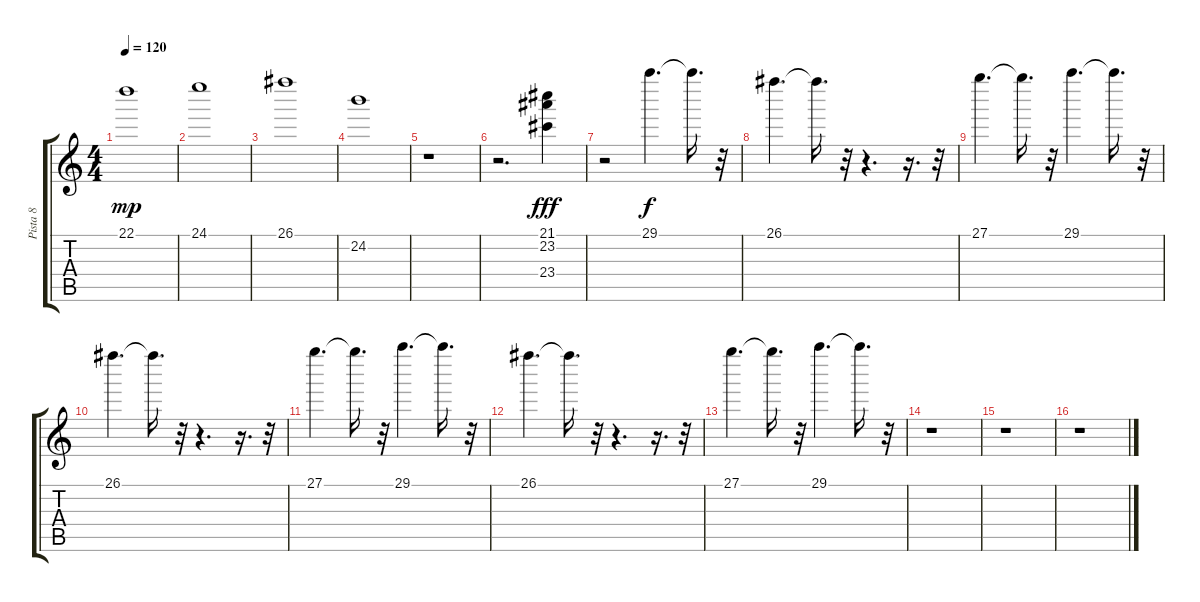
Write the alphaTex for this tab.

\track ("Pista 8" "Pista 8") {instrument overdrivenguitar}
\staff {score tabs}
\tuning (E4 B3 G3 D3 A2 E2) {hide}
\ts (4 4)
\tempo 120
\clef g2
\ks c
22.1.1{dy mp} |
24.1.1 |
26.1.1 |
24.2.1 |
r.1 |
r.2{d} (21.1 23.2 23.4).4{dy fff} |
r.2 29.1.4{d dy f} 29.1{t}.16{d} r.32 |
26.1.4{d} 26.1{t}.16{d} r.32 r.4{d} r.16{d} r.32 |
27.1.4{d} 27.1{t}.16{d} r.32 29.1.4{d} 29.1{t}.16{d} r.32 |
26.1.4{d} 26.1{t}.16{d} r.32 r.4{d} r.16{d} r.32 |
27.1.4{d} 27.1{t}.16{d} r.32 29.1.4{d} 29.1{t}.16{d} r.32 |
26.1.4{d} 26.1{t}.16{d} r.32 r.4{d} r.16{d} r.32 |
27.1.4{d} 27.1{t}.16{d} r.32 29.1.4{d} 29.1{t}.16{d} r.32 |
r.1 |
r.1 |
r.1
